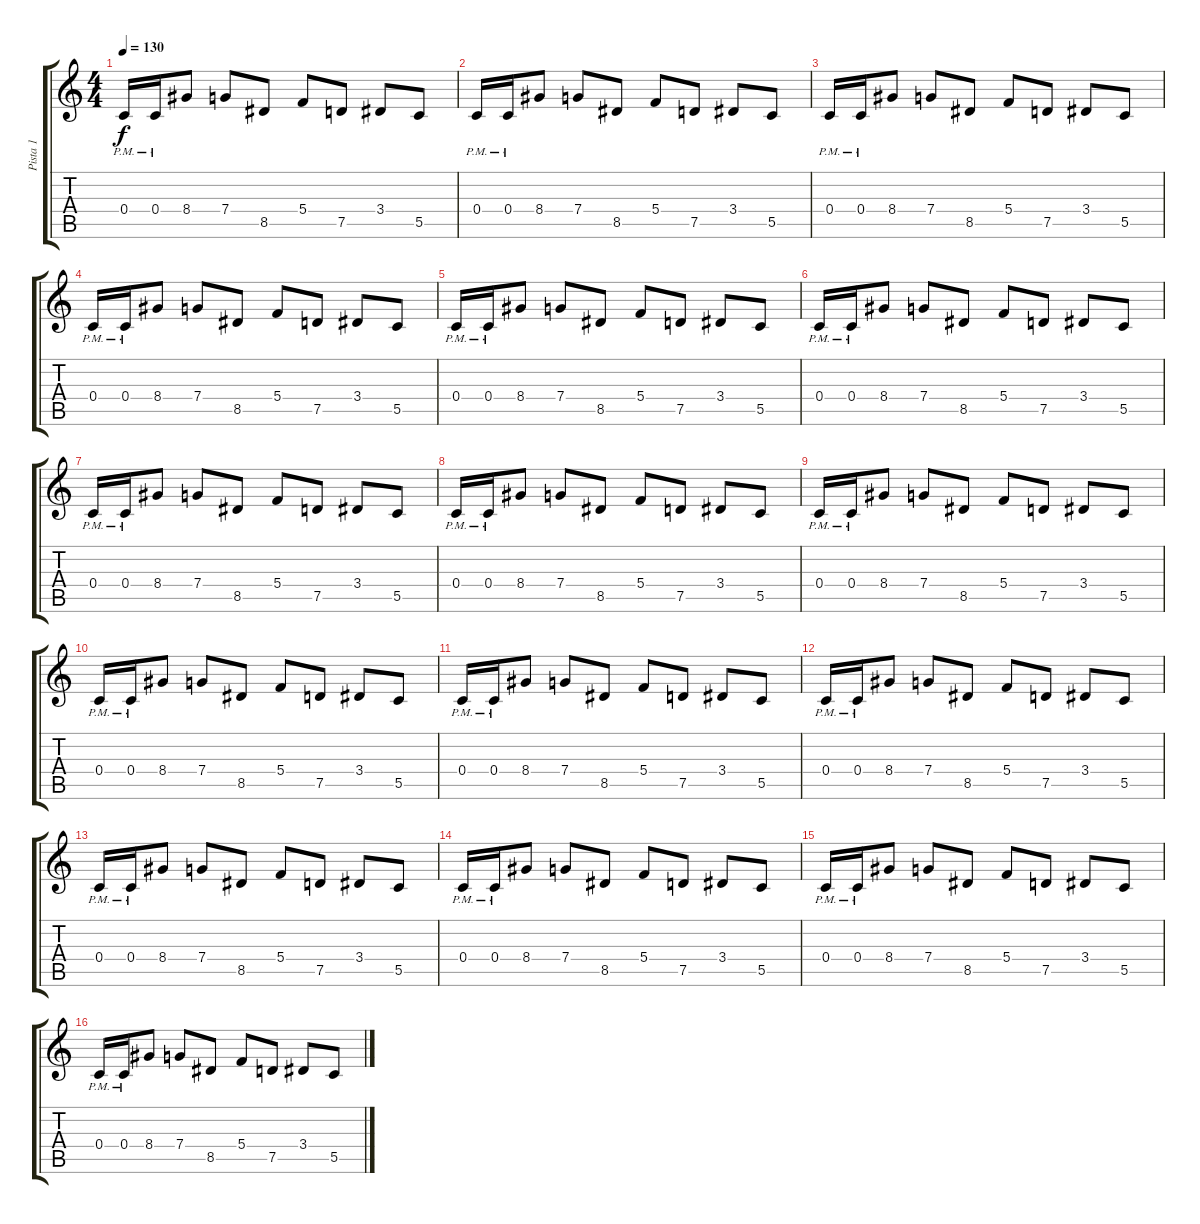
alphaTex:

\track ("Pista 1" "Pista 1") {instrument distortionguitar}
\staff {score tabs}
\tuning (D4 A3 F3 C3 G2 C2) {hide}
\ts (4 4)
\tempo 130
\clef g2
\ks c
0.4{pm}.16{dy f} 0.4{pm}.16 8.4.8 7.4.8 8.5.8 5.4.8 7.5.8 3.4.8 5.5.8 |
0.4{pm}.16 0.4{pm}.16 8.4.8 7.4.8 8.5.8 5.4.8 7.5.8 3.4.8 5.5.8 |
0.4{pm}.16 0.4{pm}.16 8.4.8 7.4.8 8.5.8 5.4.8 7.5.8 3.4.8 5.5.8 |
0.4{pm}.16 0.4{pm}.16 8.4.8 7.4.8 8.5.8 5.4.8 7.5.8 3.4.8 5.5.8 |
0.4{pm}.16 0.4{pm}.16 8.4.8 7.4.8 8.5.8 5.4.8 7.5.8 3.4.8 5.5.8 |
0.4{pm}.16 0.4{pm}.16 8.4.8 7.4.8 8.5.8 5.4.8 7.5.8 3.4.8 5.5.8 |
0.4{pm}.16 0.4{pm}.16 8.4.8 7.4.8 8.5.8 5.4.8 7.5.8 3.4.8 5.5.8 |
0.4{pm}.16 0.4{pm}.16 8.4.8 7.4.8 8.5.8 5.4.8 7.5.8 3.4.8 5.5.8 |
0.4{pm}.16 0.4{pm}.16 8.4.8 7.4.8 8.5.8 5.4.8 7.5.8 3.4.8 5.5.8 |
0.4{pm}.16 0.4{pm}.16 8.4.8 7.4.8 8.5.8 5.4.8 7.5.8 3.4.8 5.5.8 |
0.4{pm}.16 0.4{pm}.16 8.4.8 7.4.8 8.5.8 5.4.8 7.5.8 3.4.8 5.5.8 |
0.4{pm}.16 0.4{pm}.16 8.4.8 7.4.8 8.5.8 5.4.8 7.5.8 3.4.8 5.5.8 |
0.4{pm}.16 0.4{pm}.16 8.4.8 7.4.8 8.5.8 5.4.8 7.5.8 3.4.8 5.5.8 |
0.4{pm}.16 0.4{pm}.16 8.4.8 7.4.8 8.5.8 5.4.8 7.5.8 3.4.8 5.5.8 |
0.4{pm}.16 0.4{pm}.16 8.4.8 7.4.8 8.5.8 5.4.8 7.5.8 3.4.8 5.5.8 |
0.4{pm}.16 0.4{pm}.16 8.4.8 7.4.8 8.5.8 5.4.8 7.5.8 3.4.8 5.5.8
